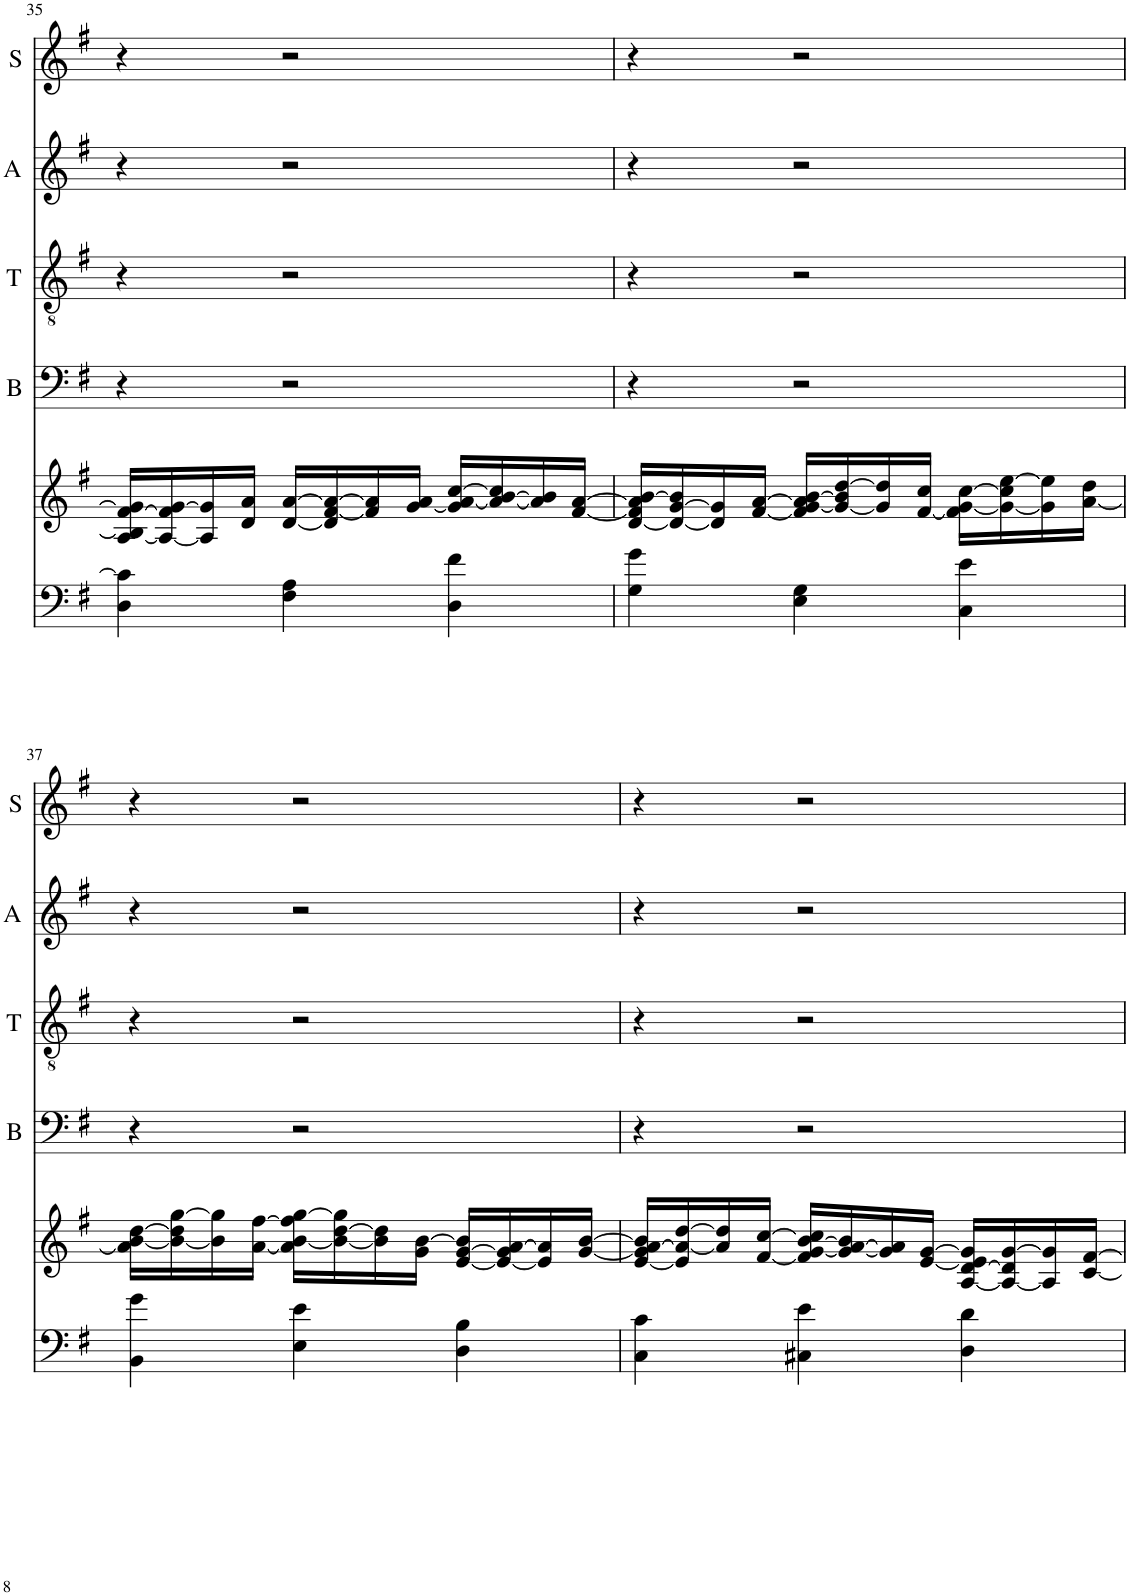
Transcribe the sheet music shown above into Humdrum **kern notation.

**kern	**kern	**kern	**kern	**kern	**kern
*part6	*part5	*part4	*part3	*part2	*part1
*staff6	*staff5	*staff4	*staff3	*staff2	*staff1
*I"two	*I"one	*I"B	*I"T	*I"A	*I"S
*	*	*I'B	*I'T	*I'A	*I'S
!!LO:PB:g=z
*clefF4	*clefG2	*clefF4	*clefGv2	*clefG2	*clefG2
*k[f#]	*k[f#]	*k[f#]	*k[f#]	*k[f#]	*k[f#]
*M3/4	*M3/4	*M3/4	*M3/4	*M3/4	*M3/4
=35	=35	=35	=35	=35	=35
4D\ 4c\]	[16A/ 16B/] [16f#/ 16g/]LL	4r	4r	4r	4r
.	16A/_ 16f#/] [16g/	.	.	.	.
.	16A/] 16g/]	.	.	.	.
.	16d/ 16a/JJ	.	.	.	.
4F#\ 4A\	[16d/ [16a/LL	2r	2r	2r	2r
.	16d/] [16f#/ 16a/_	.	.	.	.
.	16f#/] 16a/]	.	.	.	.
.	[16g/ 16a/JJ	.	.	.	.
4D\ 4f#\	16g/] [16a/ [16cc/LL	.	.	.	.
.	16a/_ [16b/ 16cc/]	.	.	.	.
.	16a/] 16b/]	.	.	.	.
.	[16f#/ [16a/JJ	.	.	.	.
=36	=36	=36	=36	=36	=36
4G\ 4g\	[16d/ 16f#/] 16a/] [16b/LL	4r	4r	4r	4r
.	16d/_ [16g/ 16b/]	.	.	.	.
.	16d/] 16g/]	.	.	.	.
.	[16f#/ [16a/JJ	.	.	.	.
4E\ 4G\	16f#/] [16g/ 16a/] [16b/LL	2r	2r	2r	2r
.	16g/_ 16b/] [16dd/	.	.	.	.
.	16g/] 16dd/]	.	.	.	.
.	[16f#/ 16cc/JJ	.	.	.	.
4C\ 4e\	16f#\] [16g\ [16cc\LL	.	.	.	.
.	16g\_ 16cc\] [16ee\	.	.	.	.
.	16g\] 16ee\]	.	.	.	.
.	[16a\ 16dd\JJ	.	.	.	.
!!LO:LB:g=z
=37	=37	=37	=37	=37	=37
4BB\ 4g\	16a\] [16b\ [16dd\LL	4r	4r	4r	4r
.	16b\_ 16dd\] [16gg\	.	.	.	.
.	16b\] 16gg\]	.	.	.	.
.	[16a\ [16ff#\JJ	.	.	.	.
4E\ 4e\	16a\] [16b\ 16ff#\] [16gg\LL	2r	2r	2r	2r
.	16b\_ [16dd\ 16gg\]	.	.	.	.
.	16b\] 16dd\]	.	.	.	.
.	16g\ [16b\JJ	.	.	.	.
4D\ 4B\	[16e/ [16g/ 16b/]LL	.	.	.	.
.	16e/_ 16g/] [16a/	.	.	.	.
.	16e/] 16a/]	.	.	.	.
.	[16g/ [16b/JJ	.	.	.	.
=38	=38	=38	=38	=38	=38
4C\ 4c\	[16e/ 16g/] [16a/ 16b/]LL	4r	4r	4r	4r
.	16e/] 16a/_ [16dd/	.	.	.	.
.	16a/] 16dd/]	.	.	.	.
.	[16f#/ [16cc/JJ	.	.	.	.
4C#X\ 4e\	16f#/] [16g/ [16b/ 16cc/]LL	2r	2r	2r	2r
.	16g/_ [16a/ 16b/]	.	.	.	.
.	16g/] 16a/]	.	.	.	.
.	[16e/ [16g/JJ	.	.	.	.
4D\ 4d\	[16A/ [16d/ 16e/] 16g/]LL	.	.	.	.
.	16A/_ 16d/] [16g/	.	.	.	.
.	16A/] 16g/]	.	.	.	.
.	[16c/ [16f#/JJ	.	.	.	.
=	=	=	=	=	=
*-	*-	*-	*-	*-	*-
